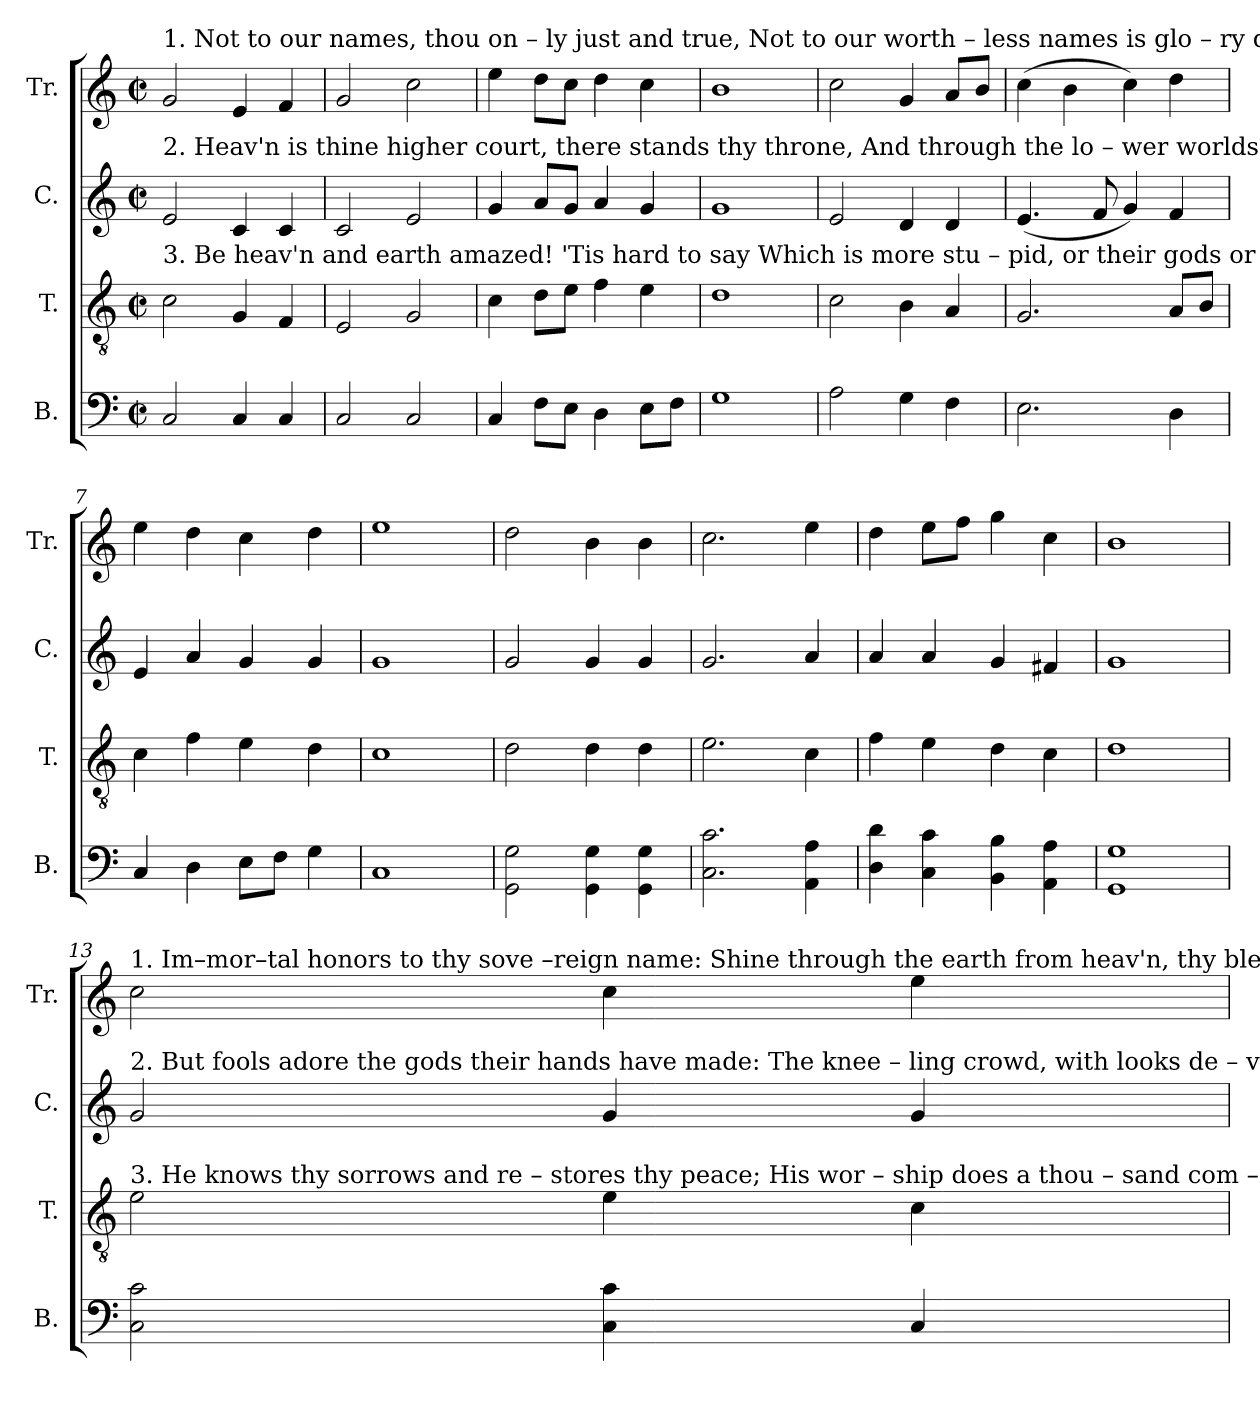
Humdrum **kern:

**kern	**kern	**kern	**kern
*part4	*part3	*part2	*part1
*staff4	*staff3	*staff2	*staff1
*I"B.	*I"T.	*I"C.	*I"Tr.
*I'B.	*I'T.	*I'C.	*I'Tr.
*clefF4	*clefGv2	*clefG2	*clefG2
*k[]	*k[]	*k[]	*k[]
*M2/2	*M2/2	*M2/2	*M2/2
*met(c|)	*met(c|)	*met(c|)	*met(c|)
*MM140	*MM140	*MM140	*MM140
=1	=1	=1	=1
!	!	!	!LO:TX:a:t=1. Not to our names, thou on  –  ly    just  and    true,     Not    to   our     worth     –     less  names  is  glo  – ry    due;  Thy power and grace, thy truth and justice,  claim
!	!	!LO:TX:a:t=2. Heav'n is thine higher court, there stands thy throne,  And through the lo      –     wer  worlds  thy will  is done;  Our God framed all this earth, these heav'ns he spread;	!
!	!LO:TX:a:t=3. Be heav'n and earth amazed! 'Tis  hard  to       say     Which  is  more  stu        –         pid,   or  their  gods  or   they&colon;    O   Is–rael,  trust  the  Lord;  he  hears  and  sees,	!	!
2C!/	2c!\	2e!/	2g!/
4C!/	4G!/	4c!/	4e!/
4C!/	4F!/	4c!/	4f!/
=2	=2	=2	=2
2C!/	2E!/	2c!/	2g!/
2C!/	2G!/	2e!/	2cc!\
=3	=3	=3	=3
4C!/	4c!\	4g!/	4ee!\
8F!\L	8d!\L	8a!/L	8dd!\L
8E!\J	8e!\J	8g!/J	8cc!\J
4D!\	4f!\	4a!/	4dd!\
8E!\L	4e!\	4g!/	4cc!\
8F!\J	.	.	.
=4	=4	=4	=4
1G!	1d!	1g!	1b!
=5	=5	=5	=5
2A!\	2c!\	2e!/	2cc!\
4G!\	4B!\	4d!/	4g!/
4F!\	4A!/	4d!/	8a!/L
.	.	.	8b!/J
=6	=6	=6	=6
2.E!\	2.G!/	(4.e!/	(4cc!\
.	.	.	4b!\
.	.	8f!/	.
.	.	4g!/)	4cc!\)
4D!\	8A!/L	4f!/	4dd!\
.	8B!/J	.	.
=7	=7	=7	=7
4C!/	4c!\	4e!/	4ee!\
4D!\	4f!\	4a!/	4dd!\
8E!\L	4e!\	4g!/	4cc!\
8F!\J	.	.	.
4G!\	4d!\	4g!/	4dd!\
=8	=8	=8	=8
1C!	1c!	1g!	1ee!
=9	=9	=9	=9
2GG!\ 2G!\	2d!\	2g!/	2dd!\
4GG!\ 4G!\	4d!\	4g!/	4b!\
4GG!\ 4G!\	4d!\	4g!/	4b!\
=10	=10	=10	=10
2.C!\ 2.c!\	2.e!\	2.g!/	2.cc!\
4AA!\ 4A!\	4c!\	4a!/	4ee!\
=11	=11	=11	=11
4D!\ 4d!\	4f!\	4a!/	4dd!\
4C!\ 4c!\	4e!\	4a!/	8ee!\L
.	.	.	8ff!\J
4BB!\ 4B!\	4d!\	4g!/	4gg!\
4AA!\ 4A!\	4c!\	4f#X!/	4cc!\
=12	=12	=12	=12
1GG! 1G!	1d!	1g!	1b!
!!LO:LB:g=z
=13	=13	=13	=13
!	!	!	!LO:TX:a:t=1. Im–mor–tal  honors  to    thy    sove –reign  name&colon;        Shine through the earth from heav'n, thy  blest  a   –   bode  Nor let the heathens say,  And     where's  your   God?
!	!	!LO:TX:a:t=2. But fools  adore the  gods  their hands have  made&colon;          The knee – ling crowd, with looks de  –  vout,  be  –  hold  Their silver saviors, and their        saints   of       gold.	!
!	!LO:TX:a:t=3. He knows thy sorrows and re – stores   thy  peace;          His  wor – ship   does   a   thou – sand   com – forts  yield,  He is thy help, and he  thy           hea  –  venly  shield.	!	!
2C!\ 2c!\	2e!\	2g!/	2cc!\
4C!\ 4c!\	4e!\	4g!/	4cc!\
4C!/	4c!\	4g!/	4ee!\
=	=	=	=
*-	*-	*-	*-
